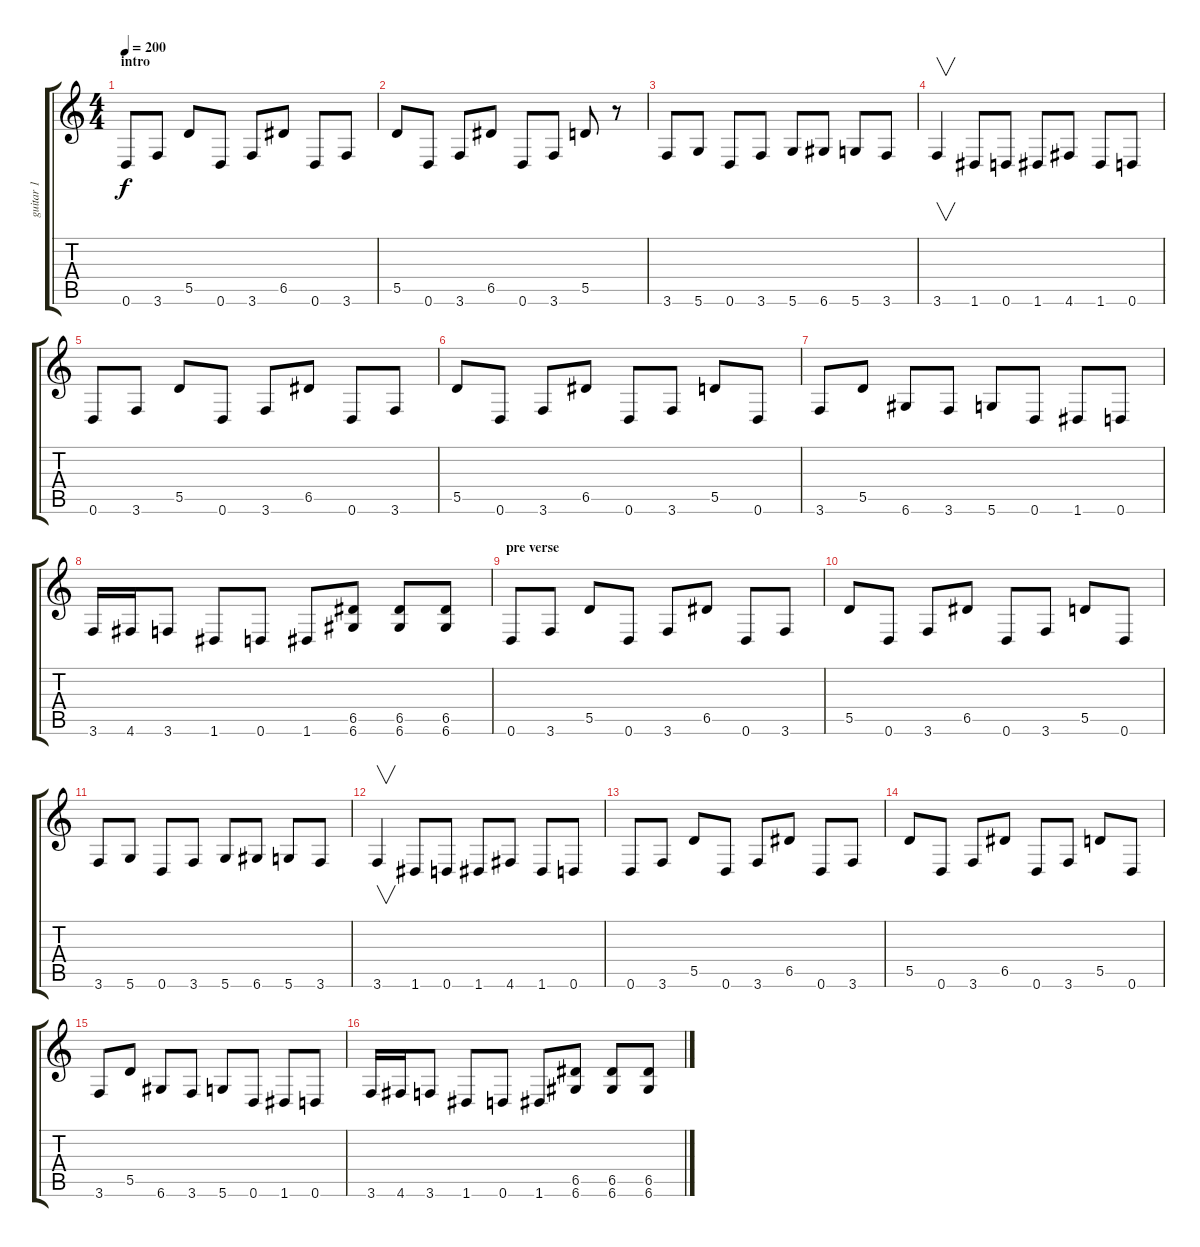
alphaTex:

\track ("guitar 1" "guitar 1") {instrument distortionguitar}
\staff {score tabs}
\tuning (E4 B3 G3 D3 A2 D2) {hide}
\ts (4 4)
\section ("" "intro")
\tempo 200
\clef g2
\ks c
0.6.8{dy f instrument distortionguitar} 3.6.8 5.5.8 0.6.8 3.6.8 6.5.8 0.6.8 3.6.8 |
5.5.8 0.6.8 3.6.8 6.5.8 0.6.8 3.6.8 5.5.8 r.8 |
3.6.8 5.6.8 0.6.8 3.6.8 5.6.8 6.6.8 5.6.8 3.6.8 |
3.6.4{v} 1.6.8 0.6.8 1.6.8 4.6.8 1.6.8 0.6.8 |
0.6.8 3.6.8 5.5.8 0.6.8 3.6.8 6.5.8 0.6.8 3.6.8 |
5.5.8 0.6.8 3.6.8 6.5.8 0.6.8 3.6.8 5.5.8 0.6.8 |
3.6.8 5.5.8 6.6.8 3.6.8 5.6.8 0.6.8 1.6.8 0.6.8 |
3.6.16 4.6.16 3.6.8 1.6.8 0.6.8 1.6.8 (6.5 6.6).8 (6.5 6.6).8 (6.5 6.6).8 |
\section ("" "pre verse")
0.6.8 3.6.8 5.5.8 0.6.8 3.6.8 6.5.8 0.6.8 3.6.8 |
5.5.8 0.6.8 3.6.8 6.5.8 0.6.8 3.6.8 5.5.8 0.6.8 |
3.6.8 5.6.8 0.6.8 3.6.8 5.6.8 6.6.8 5.6.8 3.6.8 |
3.6.4{v} 1.6.8 0.6.8 1.6.8 4.6.8 1.6.8 0.6.8 |
0.6.8 3.6.8 5.5.8 0.6.8 3.6.8 6.5.8 0.6.8 3.6.8 |
5.5.8 0.6.8 3.6.8 6.5.8 0.6.8 3.6.8 5.5.8 0.6.8 |
3.6.8 5.5.8 6.6.8 3.6.8 5.6.8 0.6.8 1.6.8 0.6.8 |
3.6.16 4.6.16 3.6.8 1.6.8 0.6.8 1.6.8 (6.5 6.6).8 (6.5 6.6).8 (6.5 6.6).8
